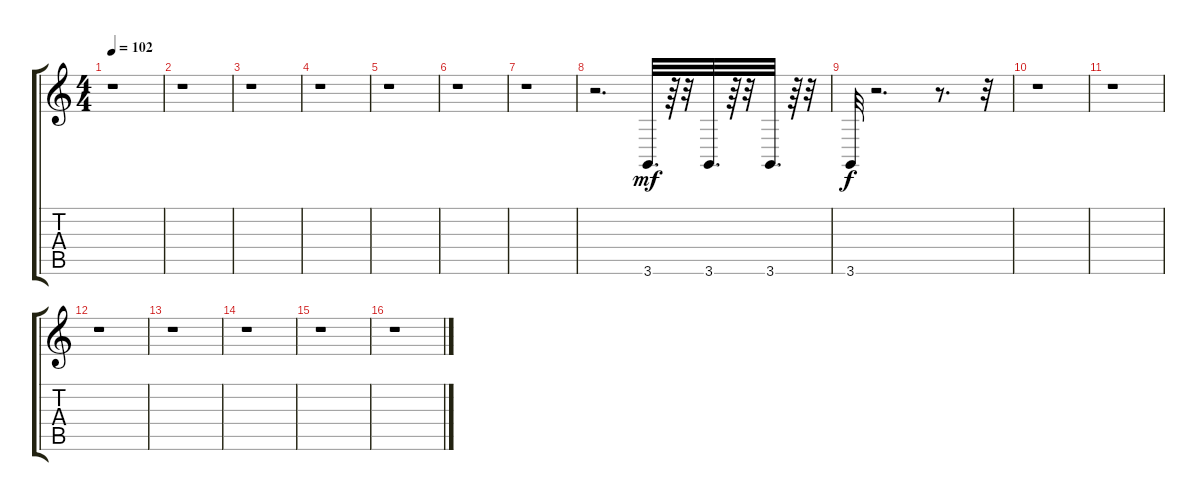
\track "" {instrument synthstrings1}
\staff {score tabs}
\tuning (E4 B3 G3 D3 A2 E2) {hide}
\ts (4 4)
\tempo 102
\clef g2
\ks c
r.1{dy mf} |
r.1 |
r.1 |
r.1 |
r.1 |
r.1 |
r.1 |
r.2{d} 3.6.32{d} r.64 r.32 3.6.32{d} r.64 r.32 3.6.32{d} r.64 r.32 |
3.6.32{dy f} r.2{d} r.8{d} r.32 |
r.1 |
r.1 |
r.1 |
r.1 |
r.1 |
r.1 |
r.1
